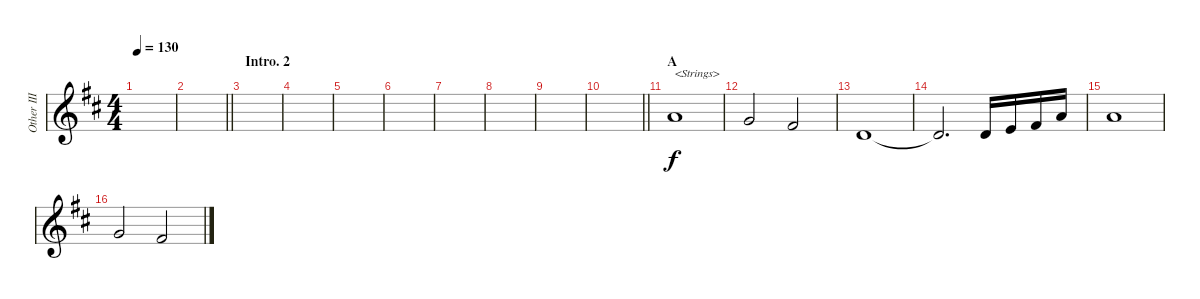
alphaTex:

\track ("Other III" "Other III") {instrument stringensemble1}
\staff {score}
\tuning (E5 B4 G4 D4 A3 E3 B2) {hide}
\ts (4 4)
\tempo 130
\clef g2
\ks d
|
\barLineRight lightlight
|
\section ("" "Intro. 2")
|
|
|
|
|
|
|
\barLineRight lightlight
|
\section ("" "A")
2.3.1{txt "<Strings>" volume 11} |
0.3.2 4.4.2 |
0.4.1 |
0.4{t}.2{d} 0.4.16 2.4.16 4.4.16 2.3.16 |
2.3.1 |
0.3.2 4.4.2
